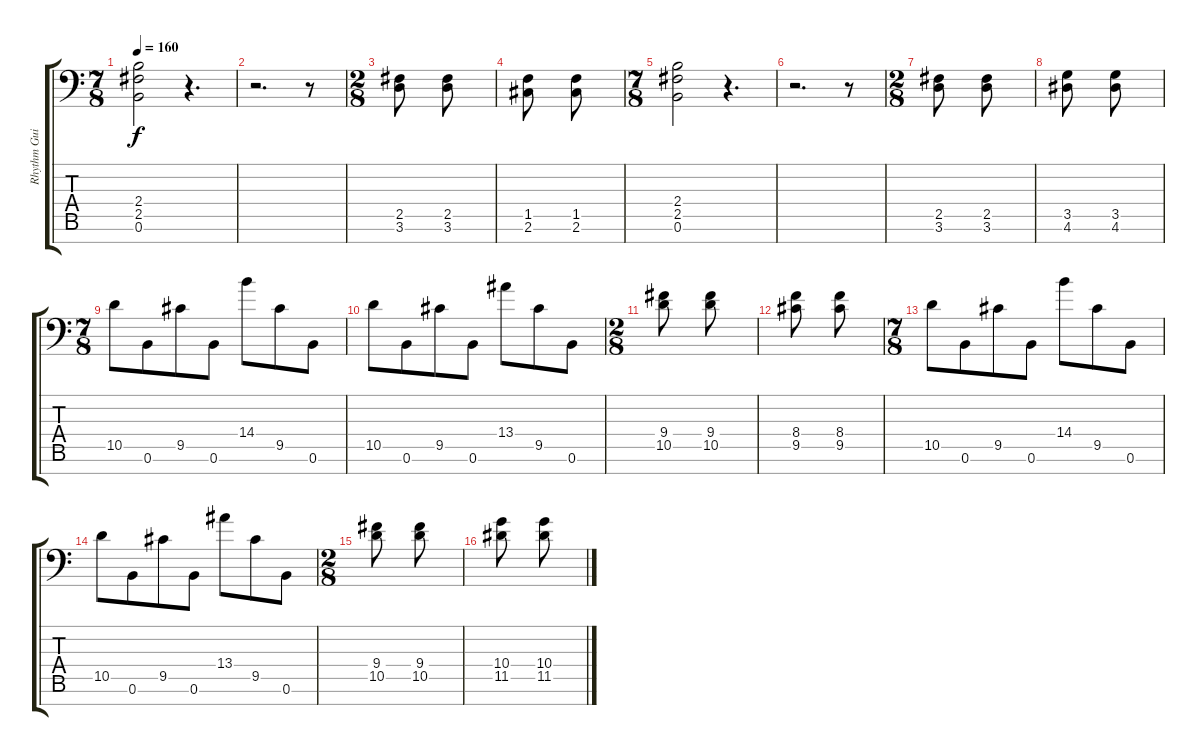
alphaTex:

\track ("Rhythm Guitar 2" "Rhythm Gui") {instrument distortionguitar}
\staff {score tabs}
\tuning (B3 G3 D3 A2 E2 B1 Gb1) {hide}
\ts (7 8)
\tempo 160
\clef f4
\ks c
(2.4 2.5 0.6).2{dy f} r.4{d} |
r.2{d} r.8 |
\ts (2 8)
(2.5 3.6).8 (2.5 3.6).8 |
(1.5 2.6).8 (1.5 2.6).8 |
\ts (7 8)
(2.4 2.5 0.6).2 r.4{d} |
r.2{d} r.8 |
\ts (2 8)
(2.5 3.6).8 (2.5 3.6).8 |
(3.5 4.6).8 (3.5 4.6).8 |
\ts (7 8)
10.5.8 0.6.8 9.5.8 0.6.8 14.4.8 9.5.8 0.6.8 |
10.5.8 0.6.8 9.5.8 0.6.8 13.4.8 9.5.8 0.6.8 |
\ts (2 8)
(9.4 10.5).8 (9.4 10.5).8 |
(8.4 9.5).8 (8.4 9.5).8 |
\ts (7 8)
10.5.8 0.6.8 9.5.8 0.6.8 14.4.8 9.5.8 0.6.8 |
10.5.8 0.6.8 9.5.8 0.6.8 13.4.8 9.5.8 0.6.8 |
\ts (2 8)
(9.4 10.5).8 (9.4 10.5).8 |
(10.4 11.5).8 (10.4 11.5).8
